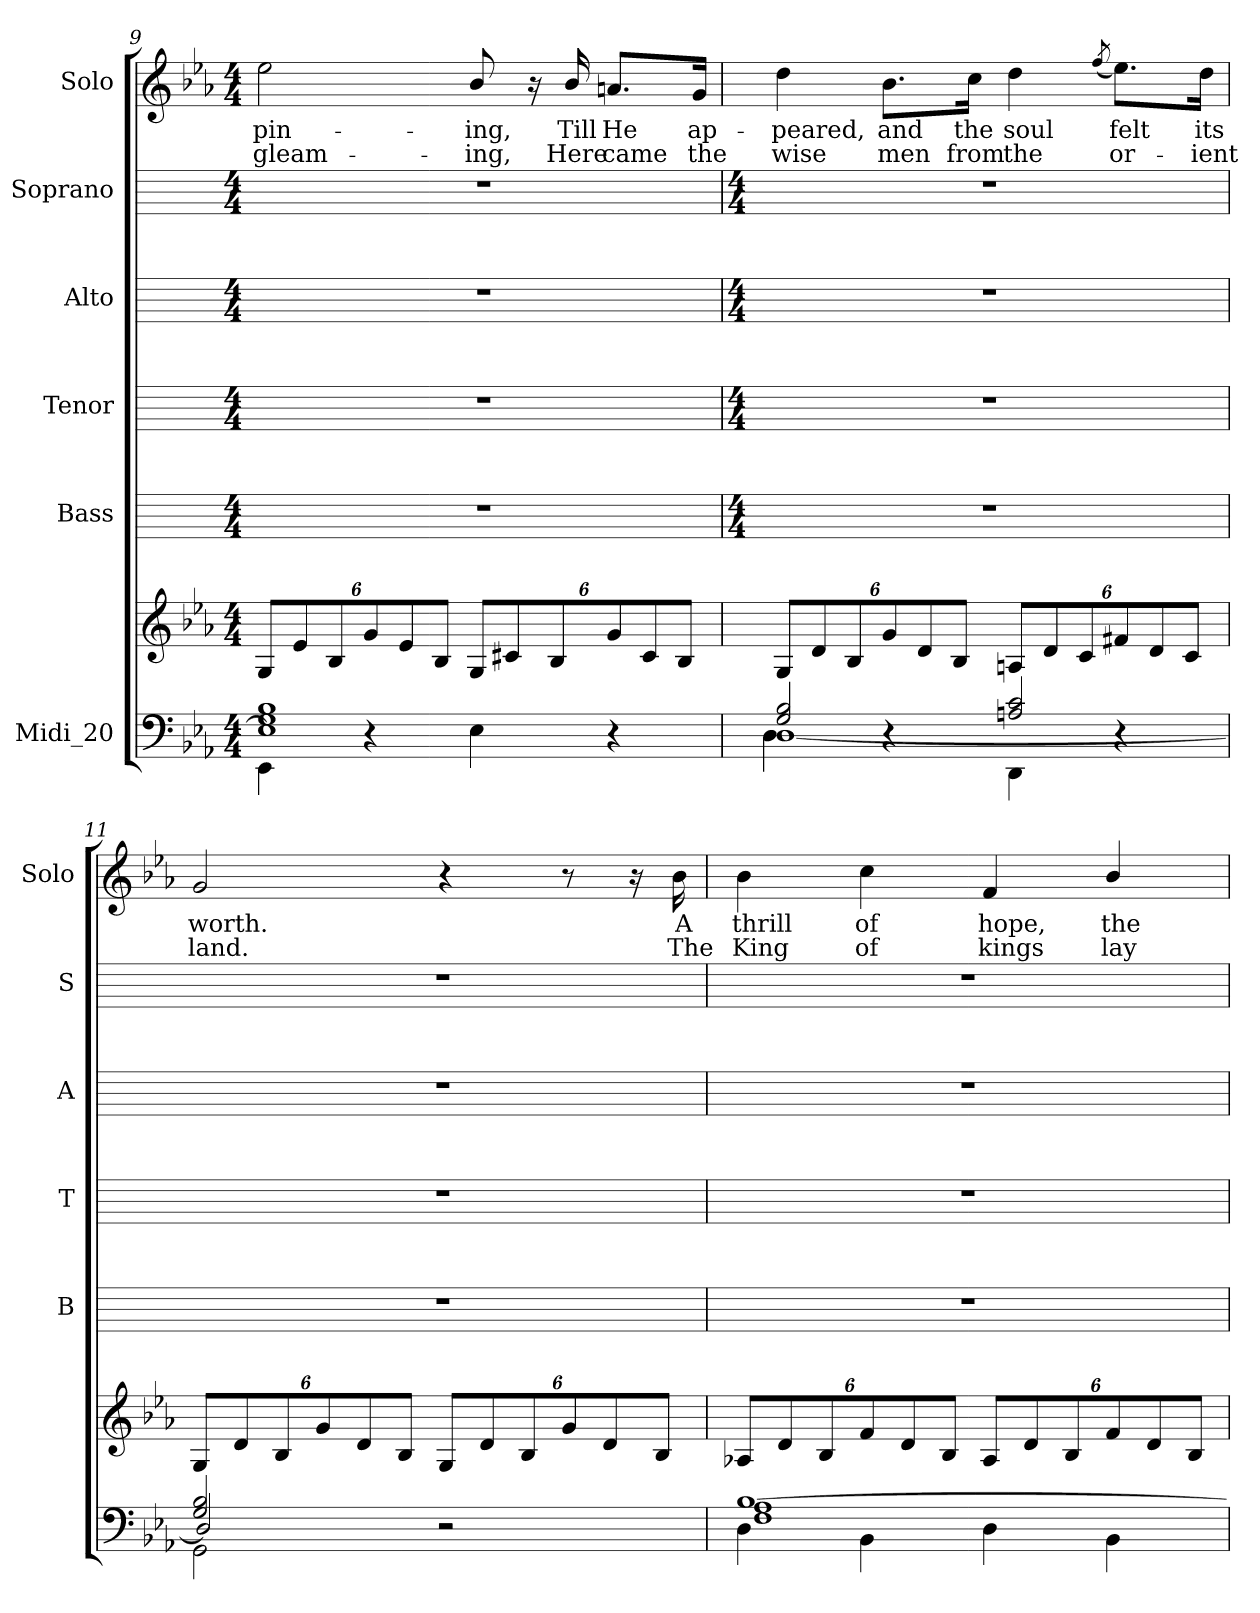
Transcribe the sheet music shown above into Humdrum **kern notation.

**kern	**kern	**kern	**kern	**kern	**kern	**kern	**text	**text
*part6	*part6	*part5	*part4	*part3	*part2	*part1	*part1	*part1
*staff7	*staff6	*staff5	*staff4	*staff3	*staff2	*staff1	*staff1	*staff1
*I"Midi_20	*	*I"Bass	*I"Tenor	*I"Alto	*I"Soprano	*I"Solo	*	*
*	*	*I'B	*I'T	*I'A	*I'S	*I'Solo	*	*
*clefF4	*clefG2	*	*	*	*	*clefG2	*	*
*k[b-e-a-]	*k[b-e-a-]	*	*	*	*	*k[b-e-a-]	*	*
*E-:	*E-:	*	*	*	*	*E-:	*	*
*M4/4	*M4/4	*M4/4	*M4/4	*M4/4	*M4/4	*M4/4	*	*
=9	=9	=9	=9	=9	=9	=9	=9	=9
*^	*	*	*	*	*	*	*	*
*	*^	*	*	*	*	*	*	*	*
!	!	!	!	!	!	!	!	!	!LO:LY:b	!LO:LY:b
1G/ 1B-/	1E-\]	4EE-\	12GL	1r	1r	1r	1r	2ee-	pin-	-gleam-
.	.	.	12e-	.	.	.	.	.	.	.
.	.	.	12B-	.	.	.	.	.	.	.
.	.	4r	12g	.	.	.	.	.	.	.
.	.	.	12e-	.	.	.	.	.	.	.
.	.	.	12B-J	.	.	.	.	.	.	.
!	!	!	!	!	!	!	!	!	!LO:LY:b	!LO:LY:b
.	.	4E-\	12GL	.	.	.	.	8b-/	-ing,	ing,
.	.	.	12c#X	.	.	.	.	.	.	.
.	.	.	.	.	.	.	.	16r	.	.
.	.	.	12B-	.	.	.	.	.	.	.
!	!	!	!	!	!	!	!	!	!LO:LY:b	!LO:LY:b
.	.	.	.	.	.	.	.	16b-/	Till	Here
!	!	!	!	!	!	!	!	!	!LO:LY:b	!LO:LY:b
.	.	4r	12g	.	.	.	.	8.an/L	He	came
.	.	.	12c#	.	.	.	.	.	.	.
.	.	.	12B-J	.	.	.	.	.	.	.
!	!	!	!	!	!	!	!	!	!LO:LY:b	!LO:LY:b
.	.	.	.	.	.	.	.	16g/Jk	ap-	-the
!!LO:LB:g=z
=10	=10	=10	=10	=10	=10	=10	=10	=10	=10	=10
*	*	*	*	*M4/4	*M4/4	*M4/4	*M4/4	*	*	*
!	!	!	!	!	!	!	!	!	!LO:LY:b	!LO:LY:b
2G/ 2B-/	[1D\	4D\	12GL	1r	1r	1r	1r	4dd	peared,	wise
.	.	.	12d	.	.	.	.	.	.	.
.	.	.	12B-	.	.	.	.	.	.	.
!	!	!	!	!	!	!	!	!	!LO:LY:b	!LO:LY:b
.	.	4r	12g	.	.	.	.	8.b-\L	and	men
.	.	.	12d	.	.	.	.	.	.	.
.	.	.	12B-J	.	.	.	.	.	.	.
!	!	!	!	!	!	!	!	!	!LO:LY:b	!LO:LY:b
.	.	.	.	.	.	.	.	16cc\Jk	the	from
!	!	!	!	!	!	!	!	!	!LO:LY:b	!LO:LY:b
2An/ 2c/	.	4DD\	12AnL	.	.	.	.	4dd	soul	the
.	.	.	12d	.	.	.	.	.	.	.
.	.	.	12c	.	.	.	.	.	.	.
.	.	.	.	.	.	.	.	(>8qff/	.	.
!	!	!	!	!	!	!	!	!	!LO:LY:b	!LO:LY:b
.	.	4r	12f#X	.	.	.	.	8.ee-\L)	felt	or-
.	.	.	12d	.	.	.	.	.	.	.
.	.	.	12cJ	.	.	.	.	.	.	.
!	!	!	!	!	!	!	!	!	!LO:LY:b	!LO:LY:b
.	.	.	.	.	.	.	.	16dd\Jk	-its	ient
=11	=11	=11	=11	=11	=11	=11	=11	=11	=11	=11
!	!	!	!	!	!	!	!	!	!LO:LY:b	!LO:LY:b
2G/ 2B-/	2D/]	2GG\	12GL	1r	1r	1r	1r	2g	worth.	land.
.	.	.	12d	.	.	.	.	.	.	.
.	.	.	12B-	.	.	.	.	.	.	.
.	.	.	12g	.	.	.	.	.	.	.
.	.	.	12d	.	.	.	.	.	.	.
.	.	.	12B-J	.	.	.	.	.	.	.
2r	2r	2r	12GL	.	.	.	.	4r	.	.
.	.	.	12d	.	.	.	.	.	.	.
.	.	.	12B-	.	.	.	.	.	.	.
.	.	.	12g	.	.	.	.	8r	.	.
.	.	.	12d	.	.	.	.	.	.	.
.	.	.	.	.	.	.	.	16r	.	.
.	.	.	12B-J	.	.	.	.	.	.	.
!	!	!	!	!	!	!	!	!	!LO:LY:b	!LO:LY:b
.	.	.	.	.	.	.	.	16b-	A	The
=12	=12	=12	=12	=12	=12	=12	=12	=12	=12	=12
!	!	!	!	!	!	!	!	!	!LO:LY:b	!LO:LY:b
[1B-/	1F\ 1A-\	4D\	12A-XL	1r	1r	1r	1r	4b-	thrill	King
.	.	.	12d	.	.	.	.	.	.	.
.	.	.	12B-	.	.	.	.	.	.	.
!	!	!	!	!	!	!	!	!	!LO:LY:b	!LO:LY:b
.	.	4BB-\	12f	.	.	.	.	4cc	of	of
.	.	.	12d	.	.	.	.	.	.	.
.	.	.	12B-J	.	.	.	.	.	.	.
!	!	!	!	!	!	!	!	!	!LO:LY:b	!LO:LY:b
.	.	4D\	12A-L	.	.	.	.	4f	hope,	kings
.	.	.	12d	.	.	.	.	.	.	.
.	.	.	12B-	.	.	.	.	.	.	.
!	!	!	!	!	!	!	!	!	!LO:LY:b	!LO:LY:b
.	.	4BB-\	12f	.	.	.	.	4b-/	the	lay
.	.	.	12d	.	.	.	.	.	.	.
.	.	.	12B-J	.	.	.	.	.	.	.
*v	*v	*v	*	*	*	*	*	*	*	*
=	=	=	=	=	=	=	=	=
*-	*-	*-	*-	*-	*-	*-	*-	*-
